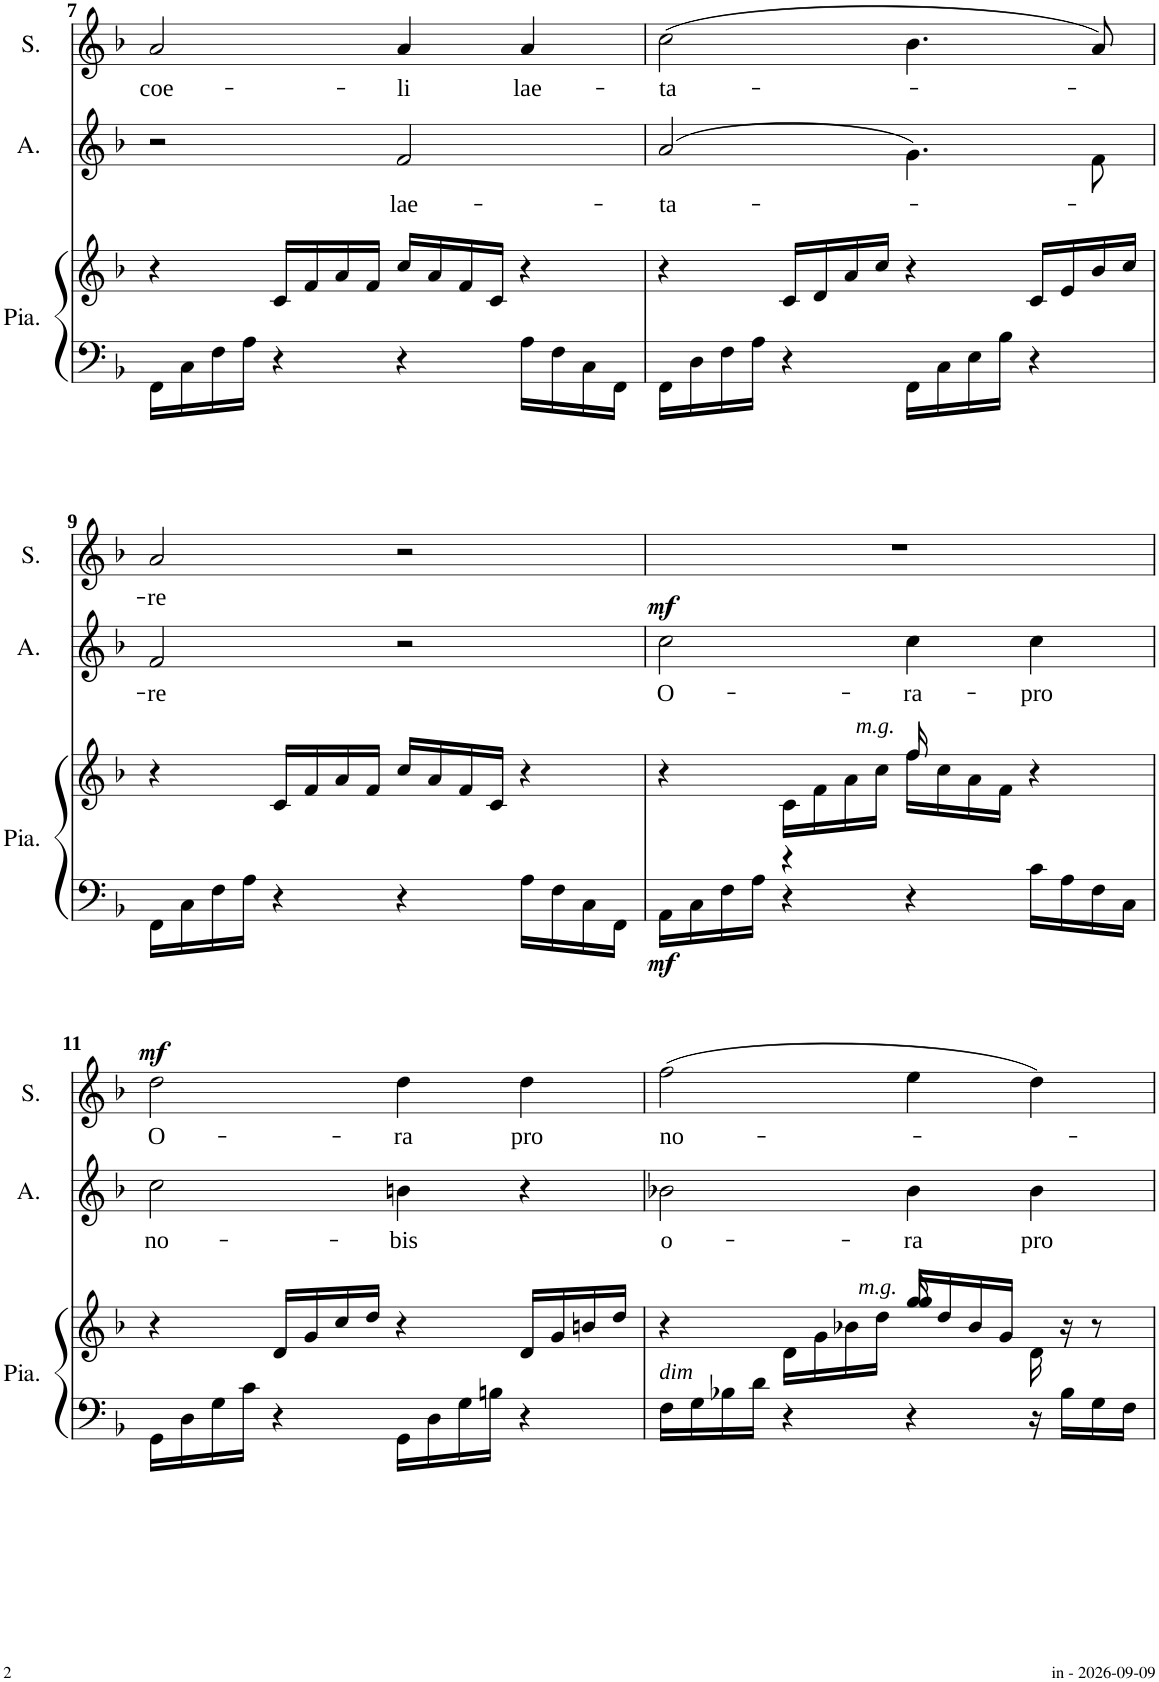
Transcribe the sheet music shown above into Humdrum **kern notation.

**kern	**kern	**dynam	**kern	**text	**dynam	**kern	**text	**dynam
*part3	*part3	*part3	*part2	*part2	*part2	*part1	*part1	*part1
*staff4	*staff3	*staff3/4	*staff2	*staff2	*staff2	*staff1	*staff1	*staff1
*I"Piano	*	*	*I"Alto	*	*	*I"Soprano	*	*
*I'Pia.	*	*	*I'A.	*	*	*I'S.	*	*
!!LO:PB:g=z
*clefF4	*clefG2	*	*clefG2	*	*	*clefG2	*	*
*k[b-]	*k[b-]	*	*k[b-]	*	*	*k[b-]	*	*
*M2/2	*M2/2	*	*M2/2	*	*	*M2/2	*	*
*met(c|)	*met(c|)	*	*met(c|)	*	*	*met(c|)	*	*
=7	=7	=7	=7	=7	=7	=7	=7	=7
!	!	!	!	!	!	!	!LO:LY:b	!
16FF\LL	4r	.	2r	.	.	2a/	coe-	.
16C\	.	.	.	.	.	.	.	.
16F\	.	.	.	.	.	.	.	.
16A\JJ	.	.	.	.	.	.	.	.
4r	16c/LL	.	.	.	.	.	.	.
.	16f/	.	.	.	.	.	.	.
.	16a/	.	.	.	.	.	.	.
.	16f/JJ	.	.	.	.	.	.	.
!	!	!	!	!LO:LY:b	!	!	!LO:LY:b	!
4r	16cc/LL	.	2f/	lae-	.	4a/	-li	.
.	16a/	.	.	.	.	.	.	.
.	16f/	.	.	.	.	.	.	.
.	16c/JJ	.	.	.	.	.	.	.
!	!	!	!	!	!	!	!LO:LY:b	!
16A\LL	4r	.	.	.	.	4a/	lae-	.
16F\	.	.	.	.	.	.	.	.
16C\	.	.	.	.	.	.	.	.
16FF\JJ	.	.	.	.	.	.	.	.
=8	=8	=8	=8	=8	=8	=8	=8	=8
!	!	!	!	!LO:LY:b	!	!	!LO:LY:b	!
16FF\LL	4r	.	(2a/	-ta-	.	(2cc\	-ta-	.
16D\	.	.	.	.	.	.	.	.
16F\	.	.	.	.	.	.	.	.
16A\JJ	.	.	.	.	.	.	.	.
4r	16c/LL	.	.	.	.	.	.	.
.	16d/	.	.	.	.	.	.	.
.	16a/	.	.	.	.	.	.	.
.	16cc/JJ	.	.	.	.	.	.	.
16FF\LL	4r	.	4.g\)	.	.	4.b-\	.	.
16C\	.	.	.	.	.	.	.	.
16E\	.	.	.	.	.	.	.	.
16B-\JJ	.	.	.	.	.	.	.	.
4r	16c/LL	.	.	.	.	.	.	.
.	16e/	.	.	.	.	.	.	.
.	16b-/	.	8f\	.	.	8a/)	.	.
.	16cc/JJ	.	.	.	.	.	.	.
!!LO:LB:g=z
=9	=9	=9	=9	=9	=9	=9	=9	=9
!	!	!	!	!LO:LY:b	!	!	!LO:LY:b	!
16FF\LL	4r	.	2f/	-re	.	2a/	-re	.
16C\	.	.	.	.	.	.	.	.
16F\	.	.	.	.	.	.	.	.
16A\JJ	.	.	.	.	.	.	.	.
4r	16c/LL	.	.	.	.	.	.	.
.	16f/	.	.	.	.	.	.	.
.	16a/	.	.	.	.	.	.	.
.	16f/JJ	.	.	.	.	.	.	.
4r	16cc/LL	.	2r	.	.	2r	.	.
.	16a/	.	.	.	.	.	.	.
.	16f/	.	.	.	.	.	.	.
.	16c/JJ	.	.	.	.	.	.	.
16A\LL	4r	.	.	.	.	.	.	.
16F\	.	.	.	.	.	.	.	.
16C\	.	.	.	.	.	.	.	.
16FF\JJ	.	.	.	.	.	.	.	.
=10	=10	=10	=10	=10	=10	=10	=10	=10
*	*^	*	*	*	*	*	*	*
!	!	!	!LO:DY:b=2	!	!LO:LY:b	!LO:DY:a	!	!	!
16AA\LL	4r	4ryy	mf	2cc\	O-	mf	1r	.	.
16C\	.	.	.	.	.	.	.	.	.
16F\	.	.	.	.	.	.	.	.	.
16A\JJ	.	.	.	.	.	.	.	.	.
4r	16c\LL	4r	.	.	.	.	.	.	.
.	16f\	.	.	.	.	.	.	.	.
.	16a\	.	.	.	.	.	.	.	.
!	!LO:TX:a:i:t=m.g.	!	!	!	!	!	!	!	!
.	16cc\JJ	.	.	.	.	.	.	.	.
!	!	!	!	!	!LO:LY:b	!	!	!	!
4r	16ff\LL	16ff/	.	4cc\	-ra-	.	.	.	.
.	16cc\	4..ryy	.	.	.	.	.	.	.
.	16a\	.	.	.	.	.	.	.	.
.	16f\JJ	.	.	.	.	.	.	.	.
!	!	!	!	!	!LO:LY:b	!	!	!	!
16c\LL	4r	.	.	4cc\	-pro	.	.	.	.
16A\	.	.	.	.	.	.	.	.	.
16F\	.	.	.	.	.	.	.	.	.
16C\JJ	.	.	.	.	.	.	.	.	.
*	*v	*v	*	*	*	*	*	*	*
!!LO:LB:g=z
=11	=11	=11	=11	=11	=11	=11	=11	=11
!	!	!	!	!LO:LY:b	!	!	!LO:LY:b	!LO:DY:a
16GG\LL	4r	.	2cc\	no-	.	2dd\	O-	mf
16D\	.	.	.	.	.	.	.	.
16G\	.	.	.	.	.	.	.	.
16c\JJ	.	.	.	.	.	.	.	.
4r	16d/LL	.	.	.	.	.	.	.
.	16g/	.	.	.	.	.	.	.
.	16cc/	.	.	.	.	.	.	.
.	16dd/JJ	.	.	.	.	.	.	.
!	!	!	!	!LO:LY:b	!	!	!LO:LY:b	!
16GG\LL	4r	.	4bn\	-bis	.	4dd\	-ra	.
16D\	.	.	.	.	.	.	.	.
16G\	.	.	.	.	.	.	.	.
16Bn\JJ	.	.	.	.	.	.	.	.
!	!	!	!	!	!	!	!LO:LY:b	!
4r	16d/LL	.	4r	.	.	4dd\	pro	.
.	16g/	.	.	.	.	.	.	.
.	16bn/	.	.	.	.	.	.	.
.	16dd/JJ	.	.	.	.	.	.	.
=12	=12	=12	=12	=12	=12	=12	=12	=12
*	*^	*	*	*	*	*	*	*
!LO:TX:a:i:t=dim	!	!	!	!	!	!	!	!	!
!	!	!	!	!	!LO:LY:b	!	!	!LO:LY:b	!
16F\LL	4r	2ryy	.	2b-X\	o-	.	(2ff\	no-	.
16G\	.	.	.	.	.	.	.	.	.
16B-X\	.	.	.	.	.	.	.	.	.
16d\JJ	.	.	.	.	.	.	.	.	.
4r	16d\LL	.	.	.	.	.	.	.	.
.	16g\	.	.	.	.	.	.	.	.
.	16b-X\	.	.	.	.	.	.	.	.
!	!LO:TX:a:i:t=m.g.	!	!	!	!	!	!	!	!
.	16dd\JJ	.	.	.	.	.	.	.	.
!	!	!	!	!	!LO:LY:b	!	!	!	!
4r	16gg/LL	16gg/	.	4b-\	-ra	.	4ee\	.	.
.	16dd/	4..ryy	.	.	.	.	.	.	.
.	16b-/	.	.	.	.	.	.	.	.
.	16g/JJ	.	.	.	.	.	.	.	.
!	!	!	!	!	!LO:LY:b	!	!	!	!
16r	16d\	.	.	4b-\	pro	.	4dd\)	.	.
16B-\LL	16r	.	.	.	.	.	.	.	.
16G\	8r	.	.	.	.	.	.	.	.
16F\JJ	.	.	.	.	.	.	.	.	.
*	*v	*v	*	*	*	*	*	*	*
=	=	=	=	=	=	=	=	=
*-	*-	*-	*-	*-	*-	*-	*-	*-
